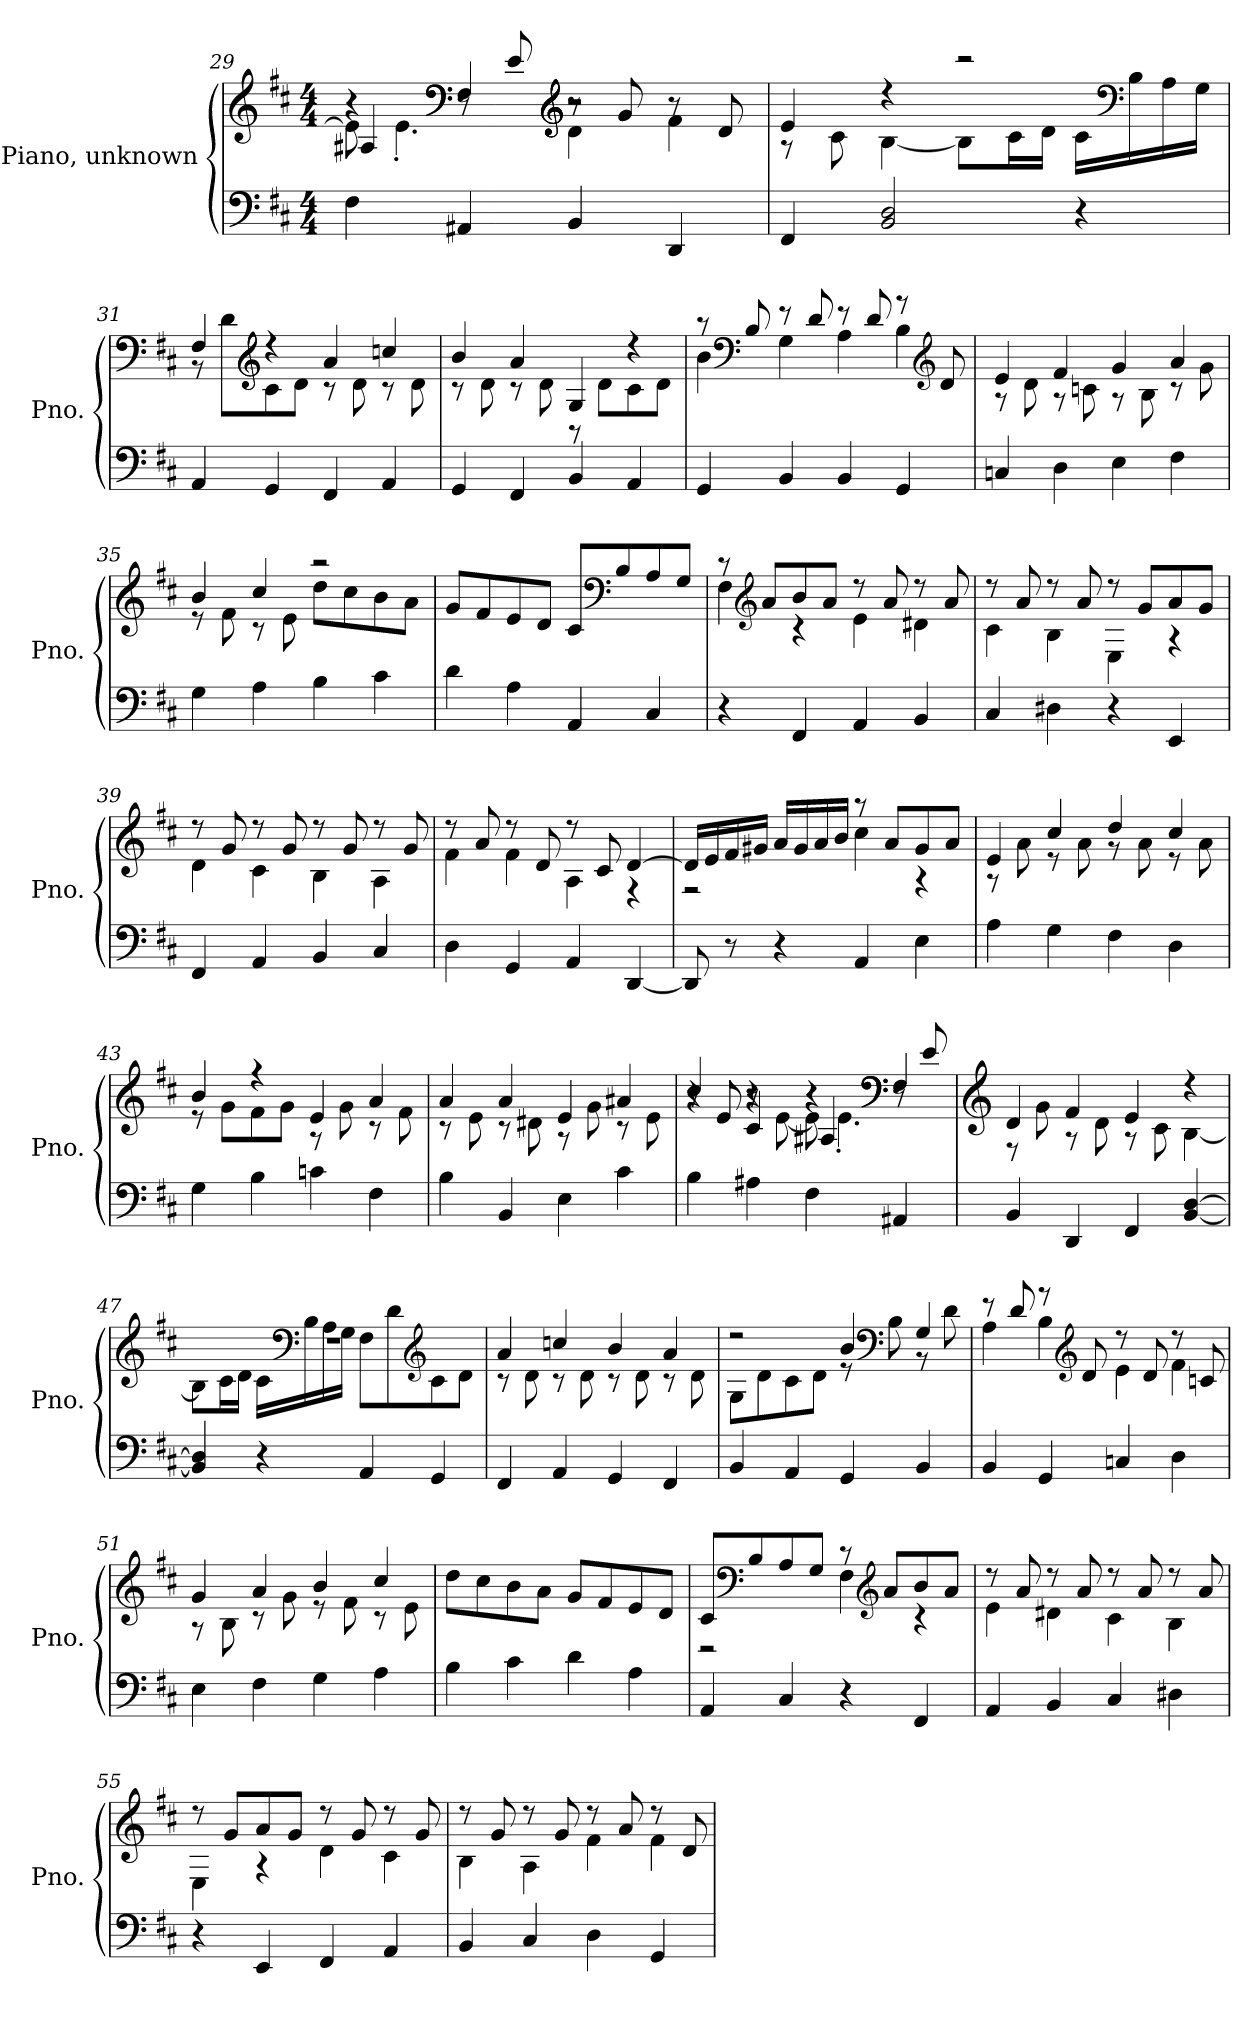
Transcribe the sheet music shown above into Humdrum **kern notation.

**kern	**kern
*part1	*part1
*staff2	*staff1
*I"Piano, unknown	*
*I'Pno.	*
*clefF4	*clefG2
*k[f#c#]	*k[f#c#]
*M4/4	*M4/4
=29	=29
*	*^
*	*	*^
4F#\	4r	8e\]	4A#X/
.	.	4.e'\	.
*	*clefF4	*	*
4AA#X/	8r	.	4F#/
.	8e/	.	.
*	*clefG2	*	*
4BB/	8r	4d\	2r
.	8g/	.	.
4DD/	8r	4f#\	.
.	8d/	.	.
*	*	*v	*v
=30	=30	=30
4FF#/	4e/	8r
.	.	8c#\
2BB/ 2D/	4r	[4B\
.	2r	8B\L]
.	.	16c#\L
.	.	16d\JJ
4r	.	16c#\LL
*	*clefF4	*
.	.	16B\
.	.	16A\
.	.	16G\JJ
!!LO:LB:g=z	!!
=31	=31	=31
4AA/	4F#/	8r
.	.	8d\L
*	*clefG2	*
4GG/	4r	8c#\
.	.	8d\J
4FF#/	4a/	8r
.	.	8d\
4AA/	4ccn/	8r
.	.	8d\
=32	=32	=32
4GG/	4b/	8r
.	.	8d\
4FF#/	4a/	8r
.	.	8d\
4BB/	4G/	8r
.	.	8d\L
4AA/	4r	8c#\
.	.	8d\J
=33	=33	=33
4GG/	8r	4b\
*	*clefF4	*
.	8B/	.
4BB/	8r	4G\
.	8d/	.
4BB/	8r	4A\
.	8d/	.
4GG/	8r	4B\
*	*clefG2	*
.	8d/	.
=34	=34	=34
4Cn/	4e/	8r
.	.	8d\
4D\	4f#/	8r
.	.	8cn\
4E\	4g/	8r
.	.	8B\
4F#\	4a/	8r
.	.	8g\
!!LO:LB:g=z	!!
=35	=35	=35
4G\	4b/	8r
.	.	8f#\
4A\	4cc#/	8r
.	.	8e\
4B\	2r	8dd\L
.	.	8cc#\
4c#\	.	8b\
.	.	8a\J
*	*v	*v
=36	=36
4d\	8g/L
.	8f#/
4A\	8e/
.	8d/J
4AA/	8c#/L
*	*clefF4
.	8B/
4C#/	8A/
.	8G/J
=37	=37
*	*^
4r	8r	4F#\
*	*clefG2	*
.	8a/L	.
4FF#/	8b/	4r
.	8a/J	.
4AA/	8r	4e\
.	8a/	.
4BB/	8r	4d#X\
.	8a/	.
=38	=38	=38
4C#/	8r	4c#\
.	8a/	.
4D#X\	8r	4B\
.	8a/	.
4r	8r	4E\
.	8g/L	.
4EE/	8a/	4r
.	8g/J	.
!!LO:LB:g=z	!!
=39	=39	=39
4FF#/	8r	4d\
.	8g/	.
4AA/	8r	4c#\
.	8g/	.
4BB/	8r	4B\
.	8g/	.
4C#/	8r	4A\
.	8g/	.
=40	=40	=40
4D\	8r	4f#\
.	8a/	.
4GG/	8r	4f#\
.	8d/	.
4AA/	8r	4A\
.	8c#/	.
[4DD/	[4d/	4r
=41	=41	=41
8DD/]	16d/LL]	2r
.	16e/	.
8r	16f#/	.
.	16g#X/JJ	.
4r	16a/LL	.
.	16g#/	.
.	16a/	.
.	16b/JJ	.
4AA/	8r	4cc#\
.	8a/L	.
4E\	8g#/	4r
.	8a/J	.
=42	=42	=42
4A\	4e/	8r
.	.	8a\
4G\	4cc#/	8r
.	.	8a\
4F#\	4dd/	8r
.	.	8a\
4D\	4cc#/	8r
.	.	8a\
!!LO:LB:g=z	!!
=43	=43	=43
4G\	4b/	8r
.	.	8g\L
4B\	4r	8f#\
.	.	8g\J
4cn\	4e/	8r
.	.	8g\
4F#\	4a/	8r
.	.	8f#\
=44	=44	=44
4B\	4a/	8r
.	.	8e\
4BB/	4a/	8r
.	.	8d#X\
4E\	4e/	8r
.	.	8g\
4c#\	4a#X/	8r
.	.	8e\
=45	=45	=45
*	*	*^
4B\	8r	4r	4cc#/
.	8e/	.	.
4A#X\	4r	8r	4c#/
.	.	[8e\	.
4F#\	4r	8e\]	4A#X/
.	.	4.e'\	.
*	*clefF4	*	*
4AA#X/	8r	.	4F#/
.	8e/	.	.
*	*v	*v	*v
=46	=46
*	*clefG2
*	*^
4BB/	4d/	8r
.	.	8g\
4DD/	4f#/	8r
.	.	8d\
4FF#/	4e/	8r
.	.	8c#\
[4BB/ [4D/	4r	[4B\
!!LO:PB:g=z	!!
=47	=47	=47
4BB/] 4D/]	1r	8B\L]
.	.	16c#\L
.	.	16d\JJ
4r	.	16c#\LL
*	*clefF4	*
.	.	16B\
.	.	16A\
.	.	16G\JJ
4AA/	.	8F#\L
.	.	8d\
*	*clefG2	*
4GG/	.	8c#\
.	.	8d\J
=48	=48	=48
4FF#/	4a/	8r
.	.	8d\
4AA/	4ccn/	8r
.	.	8d\
4GG/	4b/	8r
.	.	8d\
4FF#/	4a/	8r
.	.	8d\
=49	=49	=49
4BB/	2r	8G\L
.	.	8d\
4AA/	.	8c#\
.	.	8d\J
4GG/	4b/	8r
*	*clefF4	*
.	.	8B\
4BB/	4G/	8r
.	.	8d\
!!LO:LB:g=z	!!
=50	=50	=50
4BB/	8r	4A\
.	8d/	.
4GG/	8r	4B\
*	*clefG2	*
.	8d/	.
4Cn/	8r	4e\
.	8d/	.
4D\	8r	4f#\
.	8cn/	.
=51	=51	=51
4E\	4g/	8r
.	.	8B\
4F#\	4a/	8r
.	.	8g\
4G\	4b/	8r
.	.	8f#\
4A\	4cc#/	8r
.	.	8e\
*	*v	*v
=52	=52
4B\	8dd\L
.	8cc#\
4c#\	8b\
.	8a\J
4d\	8g/L
.	8f#/
4A\	8e/
.	8d/J
=53	=53
*	*^
4AA/	8c#/L	2r
*	*clefF4	*
.	8B/	.
4C#/	8A/	.
.	8G/J	.
4r	8r	4F#\
*	*clefG2	*
.	8a/L	.
4FF#/	8b/	4r
.	8a/J	.
!!LO:LB:g=z	!!
=54	=54	=54
4AA/	8r	4e\
.	8a/	.
4BB/	8r	4d#X\
.	8a/	.
4C#/	8r	4c#\
.	8a/	.
4D#X\	8r	4B\
.	8a/	.
=55	=55	=55
4r	8r	4E\
.	8g/L	.
4EE/	8a/	4r
.	8g/J	.
4FF#/	8r	4d\
.	8g/	.
4AA/	8r	4c#\
.	8g/	.
=56	=56	=56
4BB/	8r	4B\
.	8g/	.
4C#/	8r	4A\
.	8g/	.
4D\	8r	4f#\
.	8a/	.
4GG/	8r	4f#\
.	8d/	.
*	*v	*v
=	=
*-	*-
